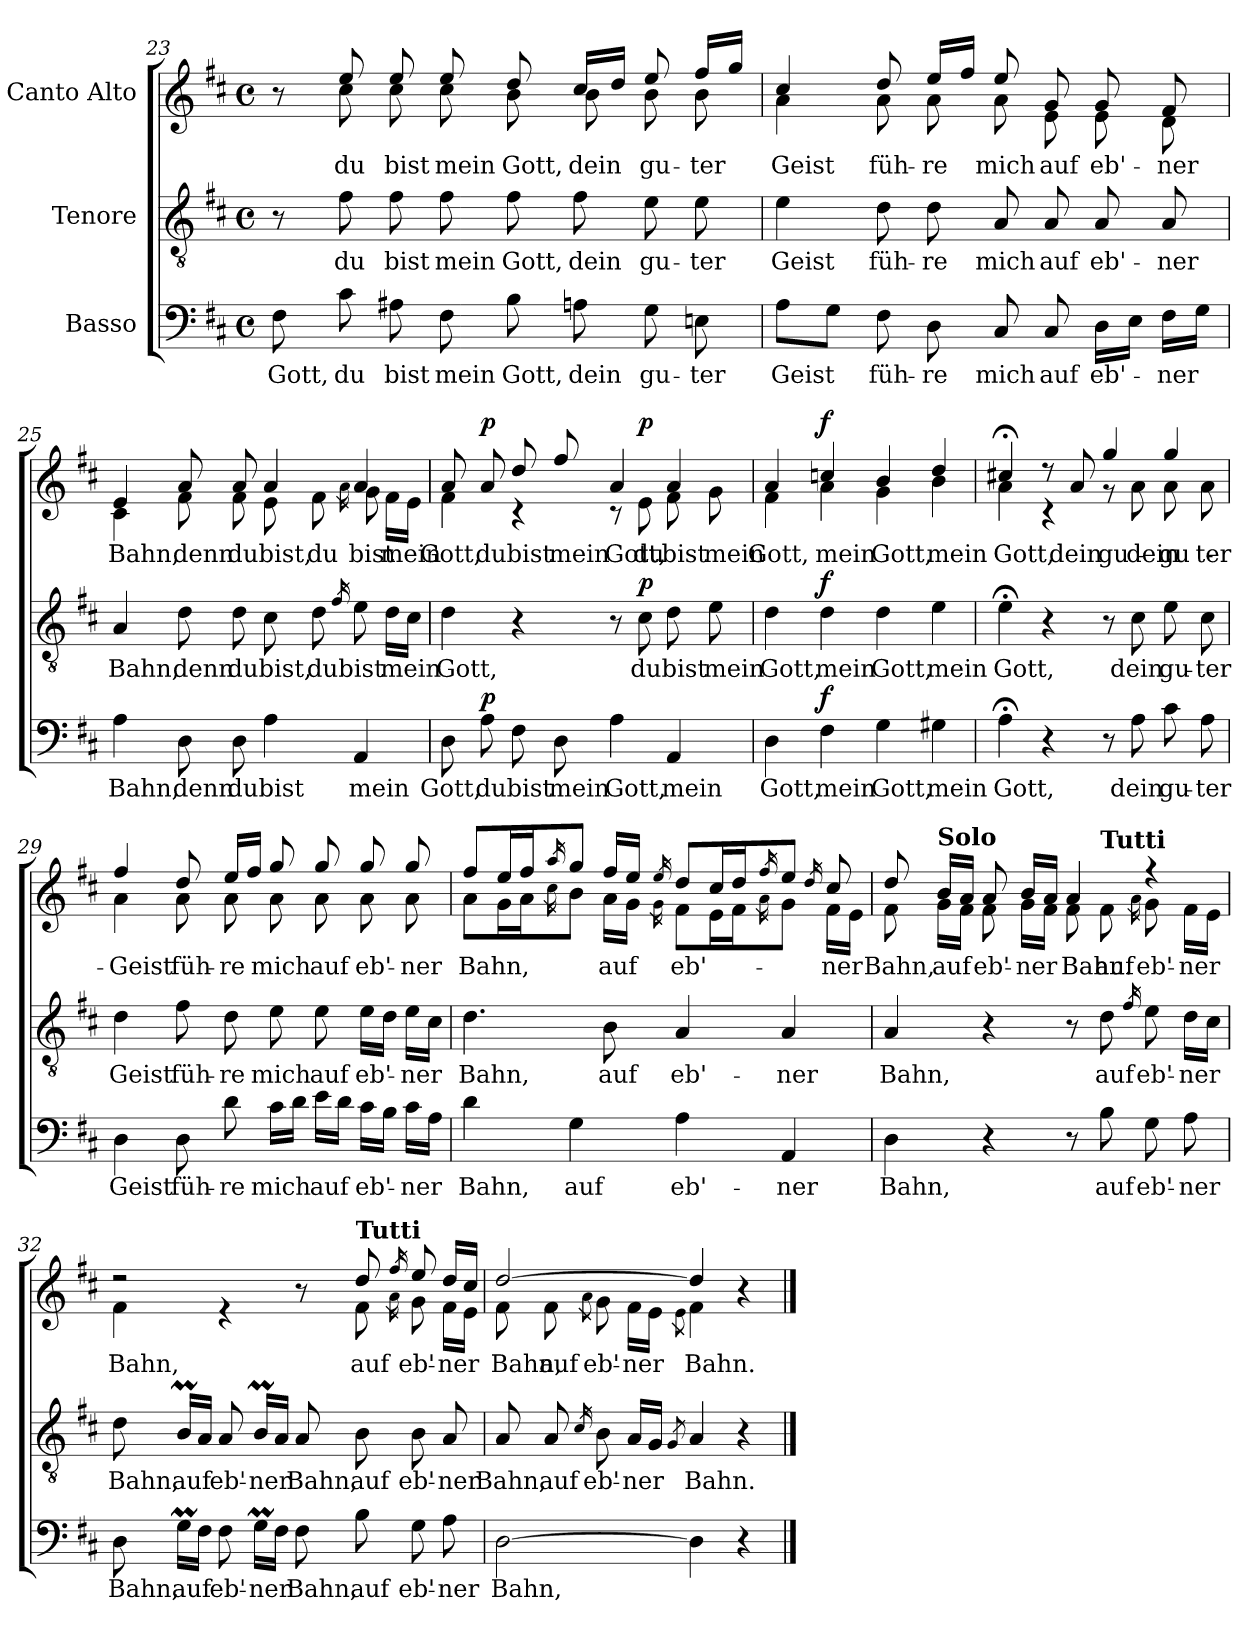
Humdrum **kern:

**kern	**text	**dynam	**kern	**text	**dynam	**kern	**text	**dynam
*part3	*part3	*part3	*part2	*part2	*part2	*part1	*part1	*part1
*staff3	*staff3	*staff3	*staff2	*staff2	*staff2	*staff1	*staff1	*staff1
*I"Basso	*	*	*I"Tenore	*	*	*I"Canto Alto	*	*
!!LO:LB:g=z
*clefF4	*	*	*clefGv2	*	*	*clefG2	*	*
*k[f#c#]	*	*	*k[f#c#]	*	*	*k[f#c#]	*	*
*M4/4	*	*	*M4/4	*	*	*M4/4	*	*
*met(c)	*	*	*met(c)	*	*	*met(c)	*	*
=23	=23	=23	=23	=23	=23	=23	=23	=23
!	!LO:LY:b	!	!	!	!	!	!	!
*	*	*	*	*	*	*^	*	*
8F#\	Gott,	.	8r	.	.	8r	8ryy	.	.
!	!LO:LY:b	!	!	!LO:LY:b	!	!	!	!LO:LY:b	!
8c#\	du	.	8f#\	du	.	8ee/	8cc#\	du	.
!	!LO:LY:b	!	!	!LO:LY:b	!	!	!	!LO:LY:b	!
8A#X\	bist	.	8f#\	bist	.	8ee/	8cc#\	bist	.
!	!LO:LY:b	!	!	!LO:LY:b	!	!	!	!LO:LY:b	!
8F#\	mein	.	8f#\	mein	.	8ee/	8cc#\	mein	.
!	!LO:LY:b	!	!	!LO:LY:b	!	!	!	!LO:LY:b	!
8B\	Gott,	.	8f#\	Gott,	.	8dd/	8b\	Gott,	.
!	!LO:LY:b	!	!	!LO:LY:b	!	!	!	!LO:LY:b	!
8An\	dein	.	8f#\	dein	.	16cc#/LL	8b\	dein	.
.	.	.	.	.	.	16dd/JJ	.	.	.
!	!LO:LY:b	!	!	!LO:LY:b	!	!	!	!LO:LY:b	!
8G\	gu-	.	8e\	gu-	.	8ee/	8b\	gu-	.
!	!LO:LY:b	!	!	!LO:LY:b	!	!	!	!LO:LY:b	!
8En\	-ter	.	8e\	-ter	.	16ff#/LL	8b\	-ter	.
.	.	.	.	.	.	16gg/JJ	.	.	.
=24	=24	=24	=24	=24	=24	=24	=24	=24	=24
!	!LO:LY:b	!	!	!LO:LY:b	!	!	!	!LO:LY:b	!
8A\L	Geist	.	4e\	Geist	.	4cc#/	4a\	Geist	.
8G\J	.	.	.	.	.	.	.	.	.
!	!LO:LY:b	!	!	!LO:LY:b	!	!	!	!LO:LY:b	!
8F#\	füh-	.	8d\	füh-	.	8dd/	8a\	füh-	.
!	!LO:LY:b	!	!	!LO:LY:b	!	!	!	!LO:LY:b	!
8D\	-re	.	8d\	-re	.	16ee/LL	8a\	-re	.
.	.	.	.	.	.	16ff#/JJ	.	.	.
!	!LO:LY:b	!	!	!LO:LY:b	!	!	!	!LO:LY:b	!
8C#/	mich	.	8A/	mich	.	8ee/	8a\	mich	.
!	!LO:LY:b	!	!	!LO:LY:b	!	!	!	!LO:LY:b	!
8C#/	auf	.	8A/	auf	.	8g/	8e\	auf	.
!	!LO:LY:b	!	!	!LO:LY:b	!	!	!	!LO:LY:b	!
16D\LL	eb'-	.	8A/	eb'-	.	8g/	8e\	eb'-	.
16E\JJ	.	.	.	.	.	.	.	.	.
!	!LO:LY:b	!	!	!LO:LY:b	!	!	!	!LO:LY:b	!
16F#\LL	-ner	.	8A/	-ner	.	8f#/	8d\	-ner	.
16G\JJ	.	.	.	.	.	.	.	.	.
!!LO:PB:g=z	!!
=25	=25	=25	=25	=25	=25	=25	=25	=25	=25
!	!LO:LY:b	!	!	!LO:LY:b	!	!	!	!LO:LY:b	!
4A\	Bahn,	.	4A/	Bahn,	.	4e/	4c#\	Bahn,	.
!	!LO:LY:b	!	!	!LO:LY:b	!	!	!	!LO:LY:b	!
!	!	!	!	!	!	!	!	!LO:LY:b	!
8D\	denn	.	8d\	denn	.	8a/	8f#\	denn	.
!	!LO:LY:b	!	!	!LO:LY:b	!	!	!	!LO:LY:b	!
!	!	!	!	!	!	!	!	!LO:LY:b	!
8D\	du	.	8d\	du	.	8a/	8f#\	du	.
!	!LO:LY:b	!	!	!LO:LY:b	!	!	!	!LO:LY:b	!
!	!	!	!	!	!	!	!	!LO:LY:b	!
4A\	bist	.	8c#\	bist,	.	4a/	8e\	bist,	.
!	!	!	!	!LO:LY:b	!	!	!	!LO:LY:b	!
.	.	.	8d\	du	.	.	8f#\	du	.
.	.	.	16qf#/	.	.	.	16qa\	.	.
!	!LO:LY:b	!	!	!LO:LY:b	!	!	!	!LO:LY:b	!
!	!	!	!	!	!	!	!	!LO:LY:b	!
4AA/	mein	.	8e\	bist	.	4a/	8g\	bist	.
!	!	!	!	!LO:LY:b	!	!	!	!LO:LY:b	!
.	.	.	16d\LL	mein	.	.	16f#\LL	mein	.
.	.	.	16c#\JJ	.	.	.	16e\JJ	.	.
=26	=26	=26	=26	=26	=26	=26	=26	=26	=26
!	!LO:LY:b	!	!	!LO:LY:b	!	!	!	!LO:LY:b	!
!	!	!	!	!	!	!	!	!LO:LY:b	!
8D\	Gott,	.	4d\	Gott,	.	8a/	4f#\	Gott,	.
!	!LO:LY:b	!LO:DY:a	!	!	!	!	!	!LO:LY:b	!LO:DY:a
8A\	du	p	.	.	.	8a/	.	du	p
!	!LO:LY:b	!	!	!	!	!	!	!LO:LY:b	!
8F#\	bist	.	4r	.	.	8dd/	4r	bist	.
!	!LO:LY:b	!	!	!	!	!	!	!LO:LY:b	!
8D\	mein	.	.	.	.	8ff#/	.	mein	.
!	!LO:LY:b	!	!	!	!	!	!	!LO:LY:b	!
4A\	Gott,	.	8r	.	.	4a/	8r	Gott,	.
!	!	!	!	!LO:LY:b	!LO:DY:a	!	!	!LO:LY:b	!LO:DY:b
.	.	.	8c#\	du	p	.	8e\	du	p
!	!LO:LY:b	!	!	!LO:LY:b	!	!	!	!LO:LY:b	!
!	!	!	!	!	!	!	!	!LO:LY:b	!
4AA/	mein	.	8d\	bist	.	4a/	8f#\	bist	.
!	!	!	!	!LO:LY:b	!	!	!	!LO:LY:b	!
.	.	.	8e\	mein	.	.	8g\	mein	.
!!LO:LB:g=z	!!
=27	=27	=27	=27	=27	=27	=27	=27	=27	=27
!	!LO:LY:b	!	!	!LO:LY:b	!	!	!	!LO:LY:b	!
!	!	!	!	!	!	!	!	!LO:LY:b	!
4D\	Gott,	.	4d\	Gott,	.	4a/	4f#\	Gott,	.
!	!LO:LY:b	!LO:DY:a	!	!LO:LY:b	!LO:DY:a	!	!	!LO:LY:b	!LO:DY:a
4F#\	mein	f	4d\	mein	f	4ccn/	4a\	mein	f
!	!LO:LY:b	!	!	!LO:LY:b	!	!	!	!LO:LY:b	!
4G\	Gott,	.	4d\	Gott,	.	4b/	4g\	Gott,	.
!	!LO:LY:b	!	!	!LO:LY:b	!	!	!	!LO:LY:b	!
4G#X\	mein	.	4e\	mein	.	4dd/	4b\	mein	.
=28	=28	=28	=28	=28	=28	=28	=28	=28	=28
!	!LO:LY:b	!	!	!LO:LY:b	!	!	!	!LO:LY:b	!
4A;<\	Gott,	.	4e;<\	Gott,	.	4cc#X;</	4a\	Gott,	.
4r	.	.	4r	.	.	8r	4r	.	.
!	!	!	!	!	!	!	!	!LO:LY:b	!
.	.	.	.	.	.	8a/	.	dein	.
!	!	!	!	!	!	!	!	!LO:LY:b	!
8r	.	.	8r	.	.	4gg/	8r	gu -	.
!	!LO:LY:b	!	!	!LO:LY:b	!	!	!	!LO:LY:b	!
8A\	dein	.	8c#\	dein	.	.	8a\	dein	.
!	!LO:LY:b	!	!	!LO:LY:b	!	!	!	!LO:LY:b	!
!	!	!	!	!	!	!	!	!LO:LY:b	!
8c#\	gu-	.	8e\	gu-	.	4gg/	8a\	gu-	.
!	!LO:LY:b	!	!	!LO:LY:b	!	!	!	!LO:LY:b	!
8A\	-ter	.	8c#\	-ter	.	.	8a\	-ter	.
=29	=29	=29	=29	=29	=29	=29	=29	=29	=29
!	!LO:LY:b	!	!	!LO:LY:b	!	!	!	!LO:LY:b	!
!	!	!	!	!	!	!	!	!LO:LY:b	!
4D\	Geist	.	4d\	Geist	.	4ff#/	4a\	Geist	.
!	!LO:LY:b	!	!	!LO:LY:b	!	!	!	!LO:LY:b	!
8D\	füh-	.	8f#\	füh-	.	8dd/	8a\	füh-	.
!	!LO:LY:b	!	!	!LO:LY:b	!	!	!	!LO:LY:b	!
8d\	-re	.	8d\	-re	.	16ee/LL	8a\	-re	.
.	.	.	.	.	.	16ff#/JJ	.	.	.
!	!LO:LY:b	!	!	!LO:LY:b	!	!	!	!LO:LY:b	!
16c#\LL	mich	.	8e\	mich	.	8gg/	8a\	mich	.
16d\JJ	.	.	.	.	.	.	.	.	.
!	!LO:LY:b	!	!	!LO:LY:b	!	!	!	!LO:LY:b	!
16e\LL	auf	.	8e\	auf	.	8gg/	8a\	auf	.
16d\JJ	.	.	.	.	.	.	.	.	.
!	!LO:LY:b	!	!	!LO:LY:b	!	!	!	!LO:LY:b	!
16c#\LL	eb'-	.	16e\LL	eb'-	.	8gg/	8a\	eb'-	.
16B\JJ	.	.	16d\JJ	.	.	.	.	.	.
!	!LO:LY:b	!	!	!LO:LY:b	!	!	!	!LO:LY:b	!
16c#\LL	-ner	.	16e\LL	-ner	.	8gg/	8a\	-ner	.
16A\JJ	.	.	16c#\JJ	.	.	.	.	.	.
!!LO:LB:g=z	!!
=30	=30	=30	=30	=30	=30	=30	=30	=30	=30
!	!LO:LY:b	!	!	!LO:LY:b	!	!	!	!LO:LY:b	!
4d\	Bahn,	.	4.d\	Bahn,	.	8ff#/L	8a\L	Bahn,	.
.	.	.	.	.	.	16ee/L	16g\L	.	.
.	.	.	.	.	.	16ff#/J	16a\J	.	.
.	.	.	.	.	.	16qaa/	16qcc#\	.	.
!	!LO:LY:b	!	!	!	!	!	!	!	!
4G\	auf	.	.	.	.	8gg/J	8b\J	.	.
!	!	!	!	!LO:LY:b	!	!	!	!LO:LY:b	!
.	.	.	8B\	auf	.	16ff#/LL	16a\LL	auf	.
.	.	.	.	.	.	16ee/JJ	16g\JJ	.	.
.	.	.	.	.	.	16qee/	16qg\	.	.
!	!LO:LY:b	!	!	!LO:LY:b	!	!	!	!LO:LY:b	!
4A\	eb'-	.	4A/	eb'-	.	8dd/L	8f#\L	eb'-	.
.	.	.	.	.	.	16cc#/L	16e\L	.	.
.	.	.	.	.	.	16dd/J	16f#\J	.	.
.	.	.	.	.	.	16qff#/	16qa\	.	.
!	!LO:LY:b	!	!	!LO:LY:b	!	!	!	!	!
4AA/	-ner	.	4A/	-ner	.	8ee/J	8g\J	.	.
.	.	.	.	.	.	16qdd/	.	.	.
!	!	!	!	!	!	!	!	!LO:LY:b	!
.	.	.	.	.	.	8cc#/	16f#\LL	-ner	.
.	.	.	.	.	.	.	16e\JJ	.	.
=31	=31	=31	=31	=31	=31	=31	=31	=31	=31
!	!LO:LY:b	!	!	!LO:LY:b	!	!	!	!LO:LY:b	!
4D\	Bahn,	.	4A/	Bahn,	.	8dd/	8f#\	Bahn,	.
!	!	!	!	!	!	!LO:TX:a:B:t=Solo	!	!	!
!	!	!	!	!	!	!	!	!LO:LY:b	!
.	.	.	.	.	.	16b/LL	16g\LL	auf	.
.	.	.	.	.	.	16a/JJ	16f#\JJ	.	.
!	!	!	!	!	!	!	!	!LO:LY:b	!
4r	.	.	4r	.	.	8a/	8f#\	eb'-	.
!	!	!	!	!	!	!	!	!LO:LY:b	!
.	.	.	.	.	.	16b/LL	16g\LL	-ner	.
.	.	.	.	.	.	16a/JJ	16f#\JJ	.	.
!	!	!	!	!	!	!	!	!LO:LY:b	!
8r	.	.	8r	.	.	4a/	8f#\	Bahn.	.
!	!	!	!	!	!	!	!LO:TX:a:B:t=Tutti	!	!
!	!LO:LY:b	!	!	!LO:LY:b	!	!	!	!LO:LY:b	!
8B\	auf	.	8d\	auf	.	.	8f#\	auf	.
.	.	.	16qf#/	.	.	.	16qa\	.	.
!	!LO:LY:b	!	!	!LO:LY:b	!	!	!	!LO:LY:b	!
8G\	eb'-	.	8e\	eb'-	.	4r	8g\	eb'-	.
!	!LO:LY:b	!	!	!LO:LY:b	!	!	!	!LO:LY:b	!
8A\	-ner	.	16d\LL	-ner	.	.	16f#\LL	-ner	.
.	.	.	16c#\JJ	.	.	.	16e\JJ	.	.
!!LO:LB:g=z	!!
=32	=32	=32	=32	=32	=32	=32	=32	=32	=32
!	!LO:LY:b	!	!	!LO:LY:b	!	!	!	!LO:LY:b	!
8D\	Bahn,	.	8d\	Bahn,	.	2r	4f#\	Bahn,	.
!	!LO:LY:b	!	!	!LO:LY:b	!	!	!	!	!
16GM\LL	auf	.	16BM/LL	auf	.	.	.	.	.
16F#\JJ	.	.	16A/JJ	.	.	.	.	.	.
!	!LO:LY:b	!	!	!LO:LY:b	!	!	!	!	!
8F#\	eb'-	.	8A/	eb'-	.	.	4r	.	.
!	!LO:LY:b	!	!	!LO:LY:b	!	!	!	!	!
16GM\LL	-ner	.	16BM/LL	-ner	.	.	.	.	.
16F#\JJ	.	.	16A/JJ	.	.	.	.	.	.
!	!LO:LY:b	!	!	!LO:LY:b	!	!	!	!	!
8F#\	Bahn,	.	8A/	Bahn,	.	8r	8ryy	.	.
!	!	!	!	!	!	!LO:TX:a:B:t=Tutti	!	!	!
!	!LO:LY:b	!	!	!LO:LY:b	!	!	!	!LO:LY:b	!
8B\	auf	.	8B\	auf	.	8dd/	8f#\	auf	.
.	.	.	.	.	.	16qff#/	16qa\	.	.
!	!LO:LY:b	!	!	!LO:LY:b	!	!	!	!LO:LY:b	!
8G\	eb'-	.	8B\	eb'-	.	8ee/	8g\	eb'-	.
!	!LO:LY:b	!	!	!LO:LY:b	!	!	!	!LO:LY:b	!
8A\	-ner	.	8A/	-ner	.	16dd/LL	16f#\LL	-ner	.
.	.	.	.	.	.	16cc#/JJ	16e\JJ	.	.
=33	=33	=33	=33	=33	=33	=33	=33	=33	=33
!	!LO:LY:b	!	!	!LO:LY:b	!	!	!	!LO:LY:b	!
!	!	!	!	!	!	!	!	!LO:LY:b	!
[2D\	Bahn,	.	8A/	Bahn,	.	[2dd/	8f#\	Bahn,	.
!	!	!	!	!LO:LY:b	!	!	!	!LO:LY:b	!
.	.	.	8A/	auf	.	.	8f#\	auf	.
.	.	.	16qc#/	.	.	.	8qa\	.	.
!	!	!	!	!LO:LY:b	!	!	!	!LO:LY:b	!
.	.	.	8B\	eb'-	.	.	8g\	eb'-	.
!	!	!	!	!LO:LY:b	!	!	!	!LO:LY:b	!
.	.	.	16A/LL	-ner	.	.	16f#\LL	-ner	.
.	.	.	16G/JJ	.	.	.	16e\JJ	.	.
.	.	.	8qG/	.	.	.	8qe\	.	.
!	!	!	!	!LO:LY:b	!	!	!	!LO:LY:b	!
4D\]	.	.	4A/	Bahn.	.	4dd/]	4f#\	Bahn.	.
4r	.	.	4r	.	.	4r	4ryy	.	.
*	*	*	*	*	*	*v	*v	*	*
==	==	==	==	==	==	==	==	==
*-	*-	*-	*-	*-	*-	*-	*-	*-
